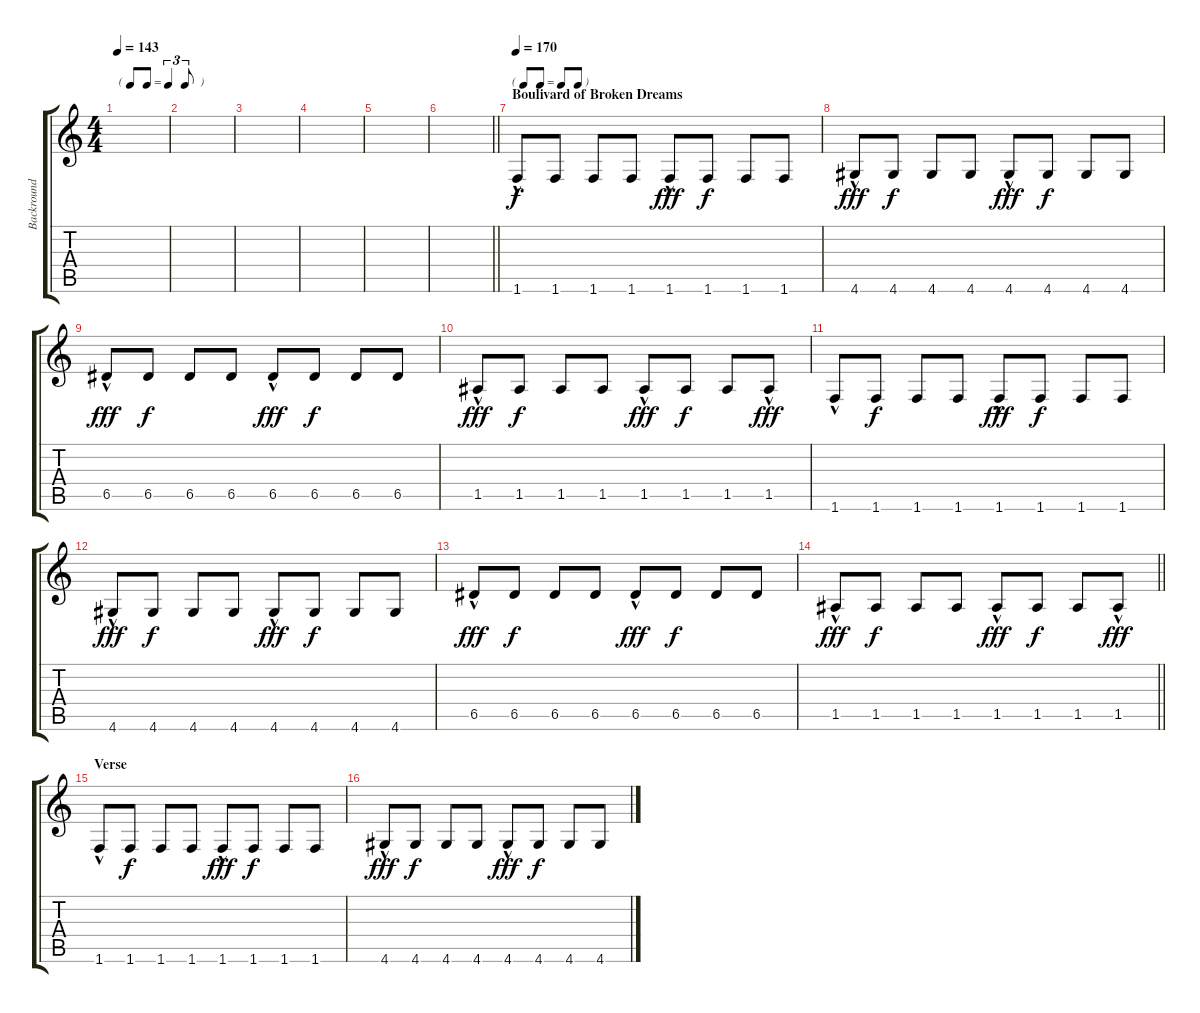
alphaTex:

\track ("Backround Guitar" "Backround ") {instrument distortionguitar}
\staff {score tabs}
\tuning (E4 B3 G3 D3 A2 E2) {hide}
\ts (4 4)
\tf triplet8th
\tempo 143
\clef g2
\ks c
|
|
|
|
|
\barLineRight lightlight
|
\tf none
\section ("" "Boulivard of Broken Dreams")
\tempo 170
1.6{hac}.8 1.6.8{dy f} 1.6.8 1.6.8 1.6{hac}.8{dy fff} 1.6.8{dy f} 1.6.8 1.6.8 |
4.6{hac}.8{dy fff} 4.6.8{dy f} 4.6.8 4.6.8 4.6{hac}.8{dy fff} 4.6.8{dy f} 4.6.8 4.6.8 |
6.5{hac}.8{dy fff} 6.5.8{dy f} 6.5.8 6.5.8 6.5{hac}.8{dy fff} 6.5.8{dy f} 6.5.8 6.5.8 |
1.5{hac}.8{dy fff} 1.5.8{dy f} 1.5.8 1.5.8 1.5{hac}.8{dy fff} 1.5.8{dy f} 1.5.8 1.5{hac}.8{dy fff} |
1.6{hac}.8 1.6.8{dy f} 1.6.8 1.6.8 1.6{hac}.8{dy fff} 1.6.8{dy f} 1.6.8 1.6.8 |
4.6{hac}.8{dy fff} 4.6.8{dy f} 4.6.8 4.6.8 4.6{hac}.8{dy fff} 4.6.8{dy f} 4.6.8 4.6.8 |
6.5{hac}.8{dy fff} 6.5.8{dy f} 6.5.8 6.5.8 6.5{hac}.8{dy fff} 6.5.8{dy f} 6.5.8 6.5.8 |
\barLineRight lightlight
1.5{hac}.8{dy fff} 1.5.8{dy f} 1.5.8 1.5.8 1.5{hac}.8{dy fff} 1.5.8{dy f} 1.5.8 1.5{hac}.8{dy fff} |
\section ("" "Verse")
1.6{hac}.8 1.6.8{dy f} 1.6.8 1.6.8 1.6{hac}.8{dy fff} 1.6.8{dy f} 1.6.8 1.6.8 |
4.6{hac}.8{dy fff} 4.6.8{dy f} 4.6.8 4.6.8 4.6{hac}.8{dy fff} 4.6.8{dy f} 4.6.8 4.6.8
